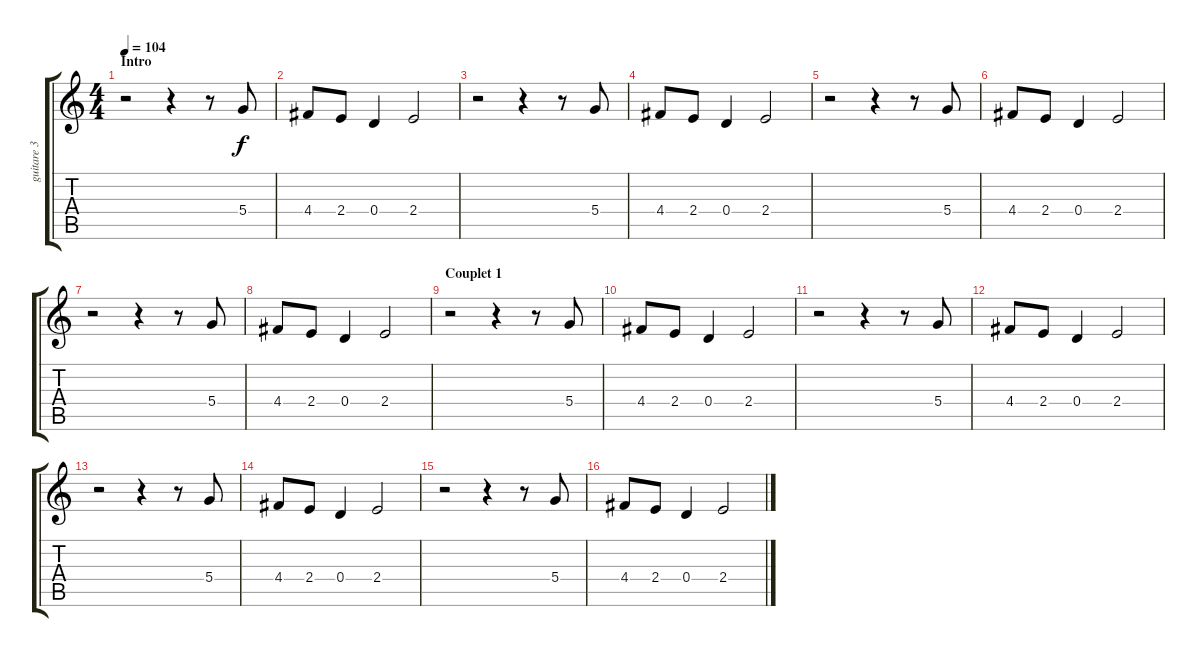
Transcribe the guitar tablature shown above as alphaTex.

\track ("guitare 3" "guitare 3") {instrument electricguitarclean}
\staff {score tabs}
\tuning (E4 B3 G3 D3 A2 E2) {hide}
\ts (4 4)
\section ("" "Intro")
\tempo 104
\clef g2
\ks c
r.2{dy f instrument electricguitarclean} r.4 r.8 5.4.8 |
4.4.8 2.4.8 0.4.4 2.4.2 |
r.2 r.4 r.8 5.4.8 |
4.4.8 2.4.8 0.4.4 2.4.2 |
r.2 r.4 r.8 5.4.8 |
4.4.8 2.4.8 0.4.4 2.4.2 |
r.2 r.4 r.8 5.4.8 |
4.4.8 2.4.8 0.4.4 2.4.2 |
\section ("" "Couplet 1")
r.2 r.4 r.8 5.4.8 |
4.4.8 2.4.8 0.4.4 2.4.2 |
r.2 r.4 r.8 5.4.8 |
4.4.8 2.4.8 0.4.4 2.4.2 |
r.2 r.4 r.8 5.4.8 |
4.4.8 2.4.8 0.4.4 2.4.2 |
r.2 r.4 r.8 5.4.8 |
4.4.8 2.4.8 0.4.4 2.4.2
